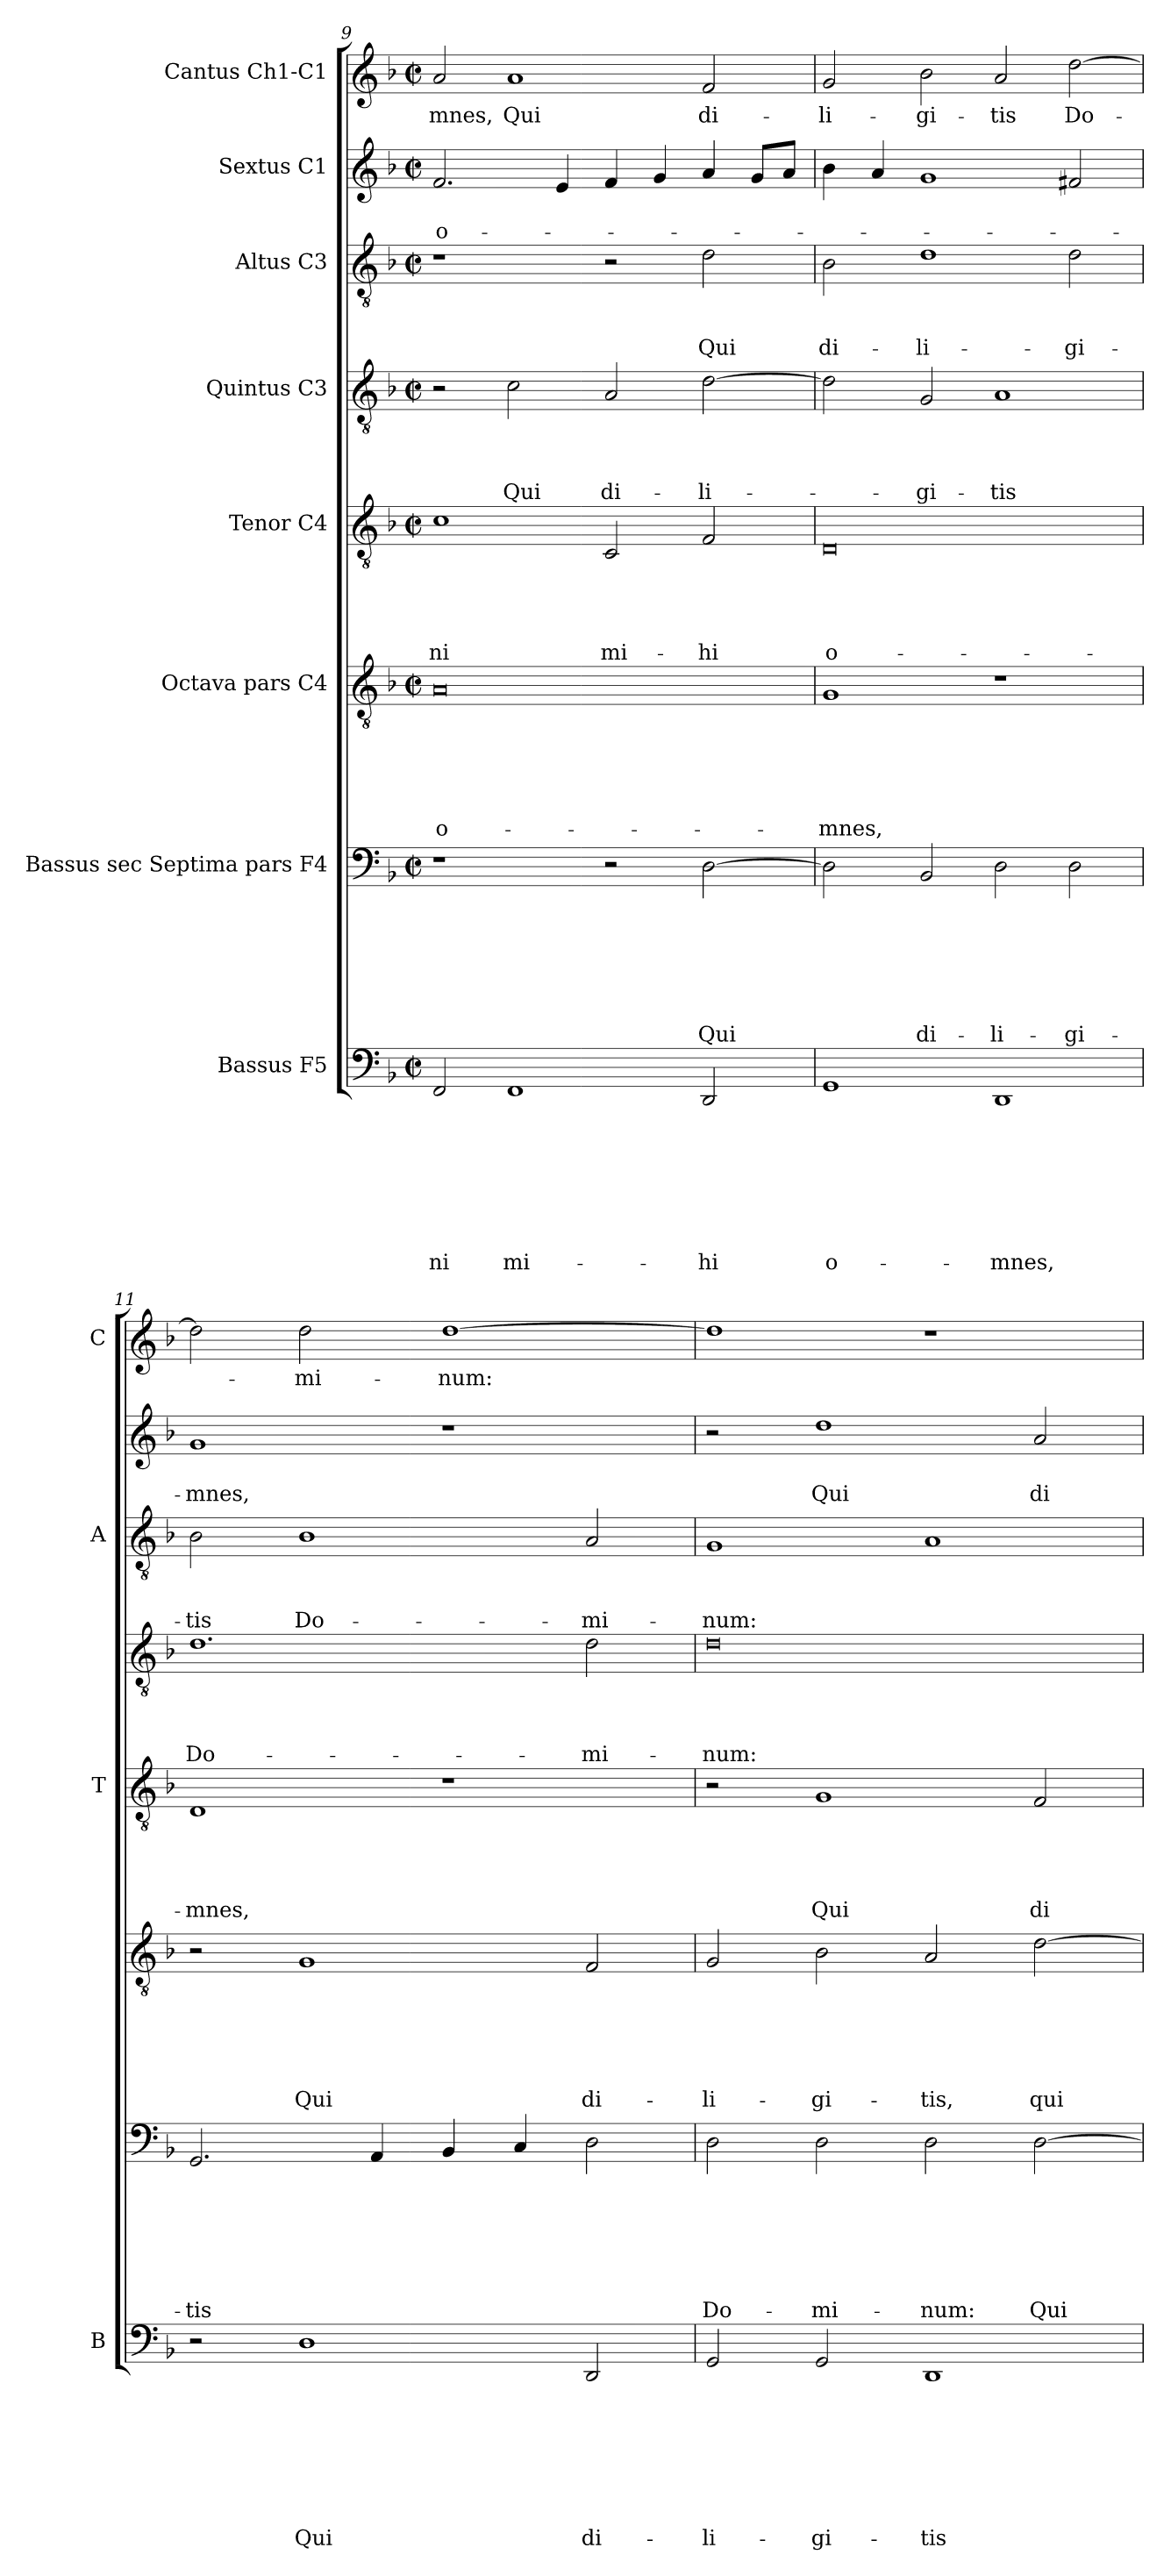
**kern	**text	**text	**text	**text	**text	**text	**text	**text	**kern	**text	**text	**text	**text	**text	**text	**text	**kern	**text	**text	**text	**text	**text	**text	**kern	**text	**text	**text	**text	**text	**kern	**text	**text	**text	**text	**kern	**text	**text	**text	**kern	**text	**text	**kern	**text
*part8	*part8	*part8	*part8	*part8	*part8	*part8	*part8	*part8	*part7	*part7	*part7	*part7	*part7	*part7	*part7	*part7	*part6	*part6	*part6	*part6	*part6	*part6	*part6	*part5	*part5	*part5	*part5	*part5	*part5	*part4	*part4	*part4	*part4	*part4	*part3	*part3	*part3	*part3	*part2	*part2	*part2	*part1	*part1
*staff8	*staff8	*staff8	*staff8	*staff8	*staff8	*staff8	*staff8	*staff8	*staff7	*staff7	*staff7	*staff7	*staff7	*staff7	*staff7	*staff7	*staff6	*staff6	*staff6	*staff6	*staff6	*staff6	*staff6	*staff5	*staff5	*staff5	*staff5	*staff5	*staff5	*staff4	*staff4	*staff4	*staff4	*staff4	*staff3	*staff3	*staff3	*staff3	*staff2	*staff2	*staff2	*staff1	*staff1
*I"Bassus F5	*	*	*	*	*	*	*	*	*I"Bassus sec Septima pars F4	*	*	*	*	*	*	*	*I"Octava pars C4	*	*	*	*	*	*	*I"Tenor C4	*	*	*	*	*	*I"Quintus C3	*	*	*	*	*I"Altus C3	*	*	*	*I"Sextus C1	*	*	*I"Cantus Ch1-C1	*
*I'B	*	*	*	*	*	*	*	*	*	*	*	*	*	*	*	*	*	*	*	*	*	*	*	*I'T	*	*	*	*	*	*	*	*	*	*	*I'A	*	*	*	*	*	*	*I'C	*
*clefF4	*	*	*	*	*	*	*	*	*clefF4	*	*	*	*	*	*	*	*clefGv2	*	*	*	*	*	*	*clefGv2	*	*	*	*	*	*clefGv2	*	*	*	*	*clefGv2	*	*	*	*clefG2	*	*	*clefG2	*
*k[b-]	*	*	*	*	*	*	*	*	*k[b-]	*	*	*	*	*	*	*	*k[b-]	*	*	*	*	*	*	*k[b-]	*	*	*	*	*	*k[b-]	*	*	*	*	*k[b-]	*	*	*	*k[b-]	*	*	*k[b-]	*
*F:	*	*	*	*	*	*	*	*	*F:	*	*	*	*	*	*	*	*F:	*	*	*	*	*	*	*F:	*	*	*	*	*	*F:	*	*	*	*	*F:	*	*	*	*F:	*	*	*F:	*
*M2/2	*	*	*	*	*	*	*	*	*M2/2	*	*	*	*	*	*	*	*M2/2	*	*	*	*	*	*	*M2/2	*	*	*	*	*	*M2/2	*	*	*	*	*M2/2	*	*	*	*M2/2	*	*	*M2/2	*
*met(c|)	*	*	*	*	*	*	*	*	*met(c|)	*	*	*	*	*	*	*	*met(c|)	*	*	*	*	*	*	*met(c|)	*	*	*	*	*	*met(c|)	*	*	*	*	*met(c|)	*	*	*	*met(c|)	*	*	*met(c|)	*
=9	=9	=9	=9	=9	=9	=9	=9	=9	=9	=9	=9	=9	=9	=9	=9	=9	=9	=9	=9	=9	=9	=9	=9	=9	=9	=9	=9	=9	=9	=9	=9	=9	=9	=9	=9	=9	=9	=9	=9	=9	=9	=9	=9
!	!	!	!	!	!	!	!	!LO:LY:b	!	!	!	!	!	!	!	!	!	!	!	!	!	!	!LO:LY:b	!	!	!	!	!	!LO:LY:b	!	!	!	!	!	!	!	!	!	!	!	!LO:LY:b	!	!LO:LY:b
2FF/	.	.	.	.	.	.	.	-ni	1r	.	.	.	.	.	.	.	0A	.	.	.	.	.	o-	1c	.	.	.	.	-ni	2r	.	.	.	.	1r	.	.	.	2.f/	.	o-	2a/	-mnes,
!	!	!	!	!	!	!	!	!LO:LY:b	!	!	!	!	!	!	!	!	!	!	!	!	!	!	!	!	!	!	!	!	!	!	!	!	!	!LO:LY:b	!	!	!	!	!	!	!	!	!LO:LY:b
1FF	.	.	.	.	.	.	.	mi-	.	.	.	.	.	.	.	.	.	.	.	.	.	.	.	.	.	.	.	.	.	2c\	.	.	.	Qui	.	.	.	.	.	.	.	1a	Qui
.	.	.	.	.	.	.	.	.	.	.	.	.	.	.	.	.	.	.	.	.	.	.	.	.	.	.	.	.	.	.	.	.	.	.	.	.	.	.	4e/	.	.	.	.
!	!	!	!	!	!	!	!	!	!	!	!	!	!	!	!	!	!	!	!	!	!	!	!	!	!	!	!	!	!LO:LY:b	!	!	!	!	!LO:LY:b	!	!	!	!	!	!	!	!	!
.	.	.	.	.	.	.	.	.	2r	.	.	.	.	.	.	.	.	.	.	.	.	.	.	2C/	.	.	.	.	mi-	2A/	.	.	.	di-	2r	.	.	.	4f/	.	.	.	.
.	.	.	.	.	.	.	.	.	.	.	.	.	.	.	.	.	.	.	.	.	.	.	.	.	.	.	.	.	.	.	.	.	.	.	.	.	.	.	4g/	.	.	.	.
!	!	!	!	!	!	!	!	!LO:LY:b	!	!	!	!	!	!	!	!LO:LY:b	!	!	!	!	!	!	!	!	!	!	!	!	!LO:LY:b	!	!	!	!	!LO:LY:b	!	!	!	!LO:LY:b	!	!	!	!	!LO:LY:b
2DD/	.	.	.	.	.	.	.	-hi	[2D\	.	.	.	.	.	.	Qui	.	.	.	.	.	.	.	2F/	.	.	.	.	-hi	[2d\	.	.	.	-li-	2d\	.	.	Qui	4a/	.	.	2f/	di-
.	.	.	.	.	.	.	.	.	.	.	.	.	.	.	.	.	.	.	.	.	.	.	.	.	.	.	.	.	.	.	.	.	.	.	.	.	.	.	8g/L	.	.	.	.
.	.	.	.	.	.	.	.	.	.	.	.	.	.	.	.	.	.	.	.	.	.	.	.	.	.	.	.	.	.	.	.	.	.	.	.	.	.	.	8a/J	.	.	.	.
=10	=10	=10	=10	=10	=10	=10	=10	=10	=10	=10	=10	=10	=10	=10	=10	=10	=10	=10	=10	=10	=10	=10	=10	=10	=10	=10	=10	=10	=10	=10	=10	=10	=10	=10	=10	=10	=10	=10	=10	=10	=10	=10	=10
!	!	!	!	!	!	!	!	!LO:LY:b	!	!	!	!	!	!	!	!	!	!	!	!	!	!	!LO:LY:b	!	!	!	!	!	!LO:LY:b	!	!	!	!	!	!	!	!	!LO:LY:b	!	!	!	!	!LO:LY:b
1GG	.	.	.	.	.	.	.	o-	2D\]	.	.	.	.	.	.	.	1G	.	.	.	.	.	-mnes,	0D	.	.	.	.	o-	2d\]	.	.	.	.	2B-\	.	.	di-	4b-\	.	.	2g/	-li-
.	.	.	.	.	.	.	.	.	.	.	.	.	.	.	.	.	.	.	.	.	.	.	.	.	.	.	.	.	.	.	.	.	.	.	.	.	.	.	4a/	.	.	.	.
!	!	!	!	!	!	!	!	!	!	!	!	!	!	!	!	!LO:LY:b	!	!	!	!	!	!	!	!	!	!	!	!	!	!	!	!	!	!LO:LY:b	!	!	!	!LO:LY:b	!	!	!	!	!LO:LY:b
.	.	.	.	.	.	.	.	.	2BB-/	.	.	.	.	.	.	di-	.	.	.	.	.	.	.	.	.	.	.	.	.	2G/	.	.	.	-gi-	1d	.	.	-li-	1g	.	.	2b-\	-gi-
!	!	!	!	!	!	!	!	!LO:LY:b	!	!	!	!	!	!	!	!LO:LY:b	!	!	!	!	!	!	!	!	!	!	!	!	!	!	!	!	!	!LO:LY:b	!	!	!	!	!	!	!	!	!LO:LY:b
1DD	.	.	.	.	.	.	.	-mnes,	2D\	.	.	.	.	.	.	-li-	1r	.	.	.	.	.	.	.	.	.	.	.	.	1A	.	.	.	-tis	.	.	.	.	.	.	.	2a/	-tis
!	!	!	!	!	!	!	!	!	!	!	!	!	!	!	!	!LO:LY:b	!	!	!	!	!	!	!	!	!	!	!	!	!	!	!	!	!	!	!	!	!	!LO:LY:b	!	!	!	!	!LO:LY:b
.	.	.	.	.	.	.	.	.	2D\	.	.	.	.	.	.	-gi-	.	.	.	.	.	.	.	.	.	.	.	.	.	.	.	.	.	.	2d\	.	.	-gi-	2f#/	.	.	[2dd\	Do-
=11	=11	=11	=11	=11	=11	=11	=11	=11	=11	=11	=11	=11	=11	=11	=11	=11	=11	=11	=11	=11	=11	=11	=11	=11	=11	=11	=11	=11	=11	=11	=11	=11	=11	=11	=11	=11	=11	=11	=11	=11	=11	=11	=11
!	!	!	!	!	!	!	!	!	!	!	!	!	!	!	!	!LO:LY:b	!	!	!	!	!	!	!	!	!	!	!	!	!LO:LY:b	!	!	!	!	!LO:LY:b	!	!	!	!LO:LY:b	!	!	!LO:LY:b	!	!
2r	.	.	.	.	.	.	.	.	2.GG/	.	.	.	.	.	.	-tis	2r	.	.	.	.	.	.	1D	.	.	.	.	-mnes,	1.d	.	.	.	Do-	2B-\	.	.	-tis	1g	.	-mnes,	2dd\]	.
!	!	!	!	!	!	!	!	!LO:LY:b	!	!	!	!	!	!	!	!	!	!	!	!	!	!	!LO:LY:b	!	!	!	!	!	!	!	!	!	!	!	!	!	!	!LO:LY:b	!	!	!	!	!LO:LY:b
1D	.	.	.	.	.	.	.	Qui	.	.	.	.	.	.	.	.	1G	.	.	.	.	.	Qui	.	.	.	.	.	.	.	.	.	.	.	1B-	.	.	Do-	.	.	.	2dd\	-mi-
.	.	.	.	.	.	.	.	.	4AA/	.	.	.	.	.	.	.	.	.	.	.	.	.	.	.	.	.	.	.	.	.	.	.	.	.	.	.	.	.	.	.	.	.	.
!	!	!	!	!	!	!	!	!	!	!	!	!	!	!	!	!	!	!	!	!	!	!	!	!	!	!	!	!	!	!	!	!	!	!	!	!	!	!	!	!	!	!	!LO:LY:b
.	.	.	.	.	.	.	.	.	4BB-/	.	.	.	.	.	.	.	.	.	.	.	.	.	.	1r	.	.	.	.	.	.	.	.	.	.	.	.	.	.	1r	.	.	[1dd	-num:
.	.	.	.	.	.	.	.	.	4C/	.	.	.	.	.	.	.	.	.	.	.	.	.	.	.	.	.	.	.	.	.	.	.	.	.	.	.	.	.	.	.	.	.	.
!	!	!	!	!	!	!	!	!LO:LY:b	!	!	!	!	!	!	!	!	!	!	!	!	!	!	!LO:LY:b	!	!	!	!	!	!	!	!	!	!	!LO:LY:b	!	!	!	!LO:LY:b	!	!	!	!	!
2DD/	.	.	.	.	.	.	.	di-	2D\	.	.	.	.	.	.	.	2F/	.	.	.	.	.	di-	.	.	.	.	.	.	2d\	.	.	.	-mi-	2A/	.	.	-mi-	.	.	.	.	.
!!LO:PB:g=z
=12	=12	=12	=12	=12	=12	=12	=12	=12	=12	=12	=12	=12	=12	=12	=12	=12	=12	=12	=12	=12	=12	=12	=12	=12	=12	=12	=12	=12	=12	=12	=12	=12	=12	=12	=12	=12	=12	=12	=12	=12	=12	=12	=12
!	!	!	!	!	!	!	!	!LO:LY:b	!	!	!	!	!	!	!	!LO:LY:b	!	!	!	!	!	!	!LO:LY:b	!	!	!	!	!	!	!	!	!	!	!LO:LY:b	!	!	!	!LO:LY:b	!	!	!	!	!
2GG/	.	.	.	.	.	.	.	-li-	2D\	.	.	.	.	.	.	Do-	2G/	.	.	.	.	.	-li-	2r	.	.	.	.	.	0d	.	.	.	-num:	1G	.	.	-num:	2r	.	.	1dd]	.
!	!	!	!	!	!	!	!	!LO:LY:b	!	!	!	!	!	!	!	!LO:LY:b	!	!	!	!	!	!	!LO:LY:b	!	!	!	!	!	!LO:LY:b	!	!	!	!	!	!	!	!	!	!	!	!LO:LY:b	!	!
2GG/	.	.	.	.	.	.	.	-gi-	2D\	.	.	.	.	.	.	-mi-	2B-\	.	.	.	.	.	-gi-	1G	.	.	.	.	Qui	.	.	.	.	.	.	.	.	.	1dd	.	Qui	.	.
!	!	!	!	!	!	!	!	!LO:LY:b	!	!	!	!	!	!	!	!LO:LY:b	!	!	!	!	!	!	!LO:LY:b	!	!	!	!	!	!	!	!	!	!	!	!	!	!	!	!	!	!	!	!
1DD	.	.	.	.	.	.	.	-tis	2D\	.	.	.	.	.	.	-num:	2A/	.	.	.	.	.	-tis,	.	.	.	.	.	.	.	.	.	.	.	1A	.	.	.	.	.	.	1r	.
!	!	!	!	!	!	!	!	!	!	!	!	!	!	!	!	!LO:LY:b	!	!	!	!	!	!	!LO:LY:b	!	!	!	!	!	!LO:LY:b	!	!	!	!	!	!	!	!	!	!	!	!LO:LY:b	!	!
.	.	.	.	.	.	.	.	.	[2D\	.	.	.	.	.	.	Qui	[2d\	.	.	.	.	.	qui	2F/	.	.	.	.	di-	.	.	.	.	.	.	.	.	.	2a/	.	di-	.	.
=	=	=	=	=	=	=	=	=	=	=	=	=	=	=	=	=	=	=	=	=	=	=	=	=	=	=	=	=	=	=	=	=	=	=	=	=	=	=	=	=	=	=	=
*-	*-	*-	*-	*-	*-	*-	*-	*-	*-	*-	*-	*-	*-	*-	*-	*-	*-	*-	*-	*-	*-	*-	*-	*-	*-	*-	*-	*-	*-	*-	*-	*-	*-	*-	*-	*-	*-	*-	*-	*-	*-	*-	*-
